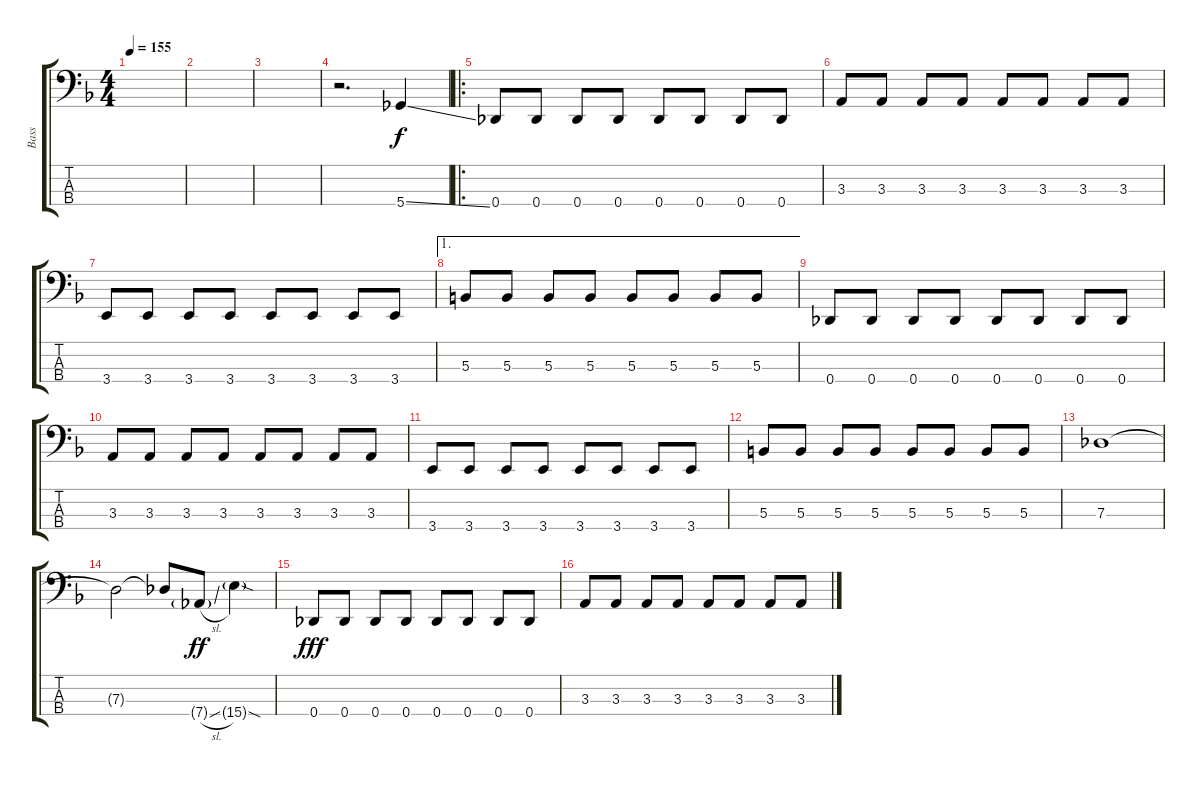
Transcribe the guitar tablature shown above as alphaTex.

\track ("Bass" "Bass") {instrument electricbassfinger}
\staff {score tabs}
\tuning (E2 B1 Gb1 Db1) {hide}
\ts (4 4)
\tempo 155
\clef f4
\ks dminor
|
|
|
r.2{d} 5.4{ss}.4 |
\ro
0.4.8 0.4.8 0.4.8 0.4.8 0.4.8 0.4.8 0.4.8 0.4.8 |
3.3.8 3.3.8 3.3.8 3.3.8 3.3.8 3.3.8 3.3.8 3.3.8 |
3.4.8 3.4.8 3.4.8 3.4.8 3.4.8 3.4.8 3.4.8 3.4.8 |
\ae 1
5.3.8 5.3.8 5.3.8 5.3.8 5.3.8 5.3.8 5.3.8 5.3.8 |
0.4.8 0.4.8 0.4.8 0.4.8 0.4.8 0.4.8 0.4.8 0.4.8 |
3.3.8 3.3.8 3.3.8 3.3.8 3.3.8 3.3.8 3.3.8 3.3.8 |
3.4.8 3.4.8 3.4.8 3.4.8 3.4.8 3.4.8 3.4.8 3.4.8 |
5.3.8 5.3.8 5.3.8 5.3.8 5.3.8 5.3.8 5.3.8 5.3.8 |
7.3.1 |
7.3{t}.2 7.3{t}.8 7.4{sl g}.8{dy ff} 15.4{sod g}.4 |
0.4.8{dy fff} 0.4.8 0.4.8 0.4.8 0.4.8 0.4.8 0.4.8 0.4.8 |
3.3.8 3.3.8 3.3.8 3.3.8 3.3.8 3.3.8 3.3.8 3.3.8
